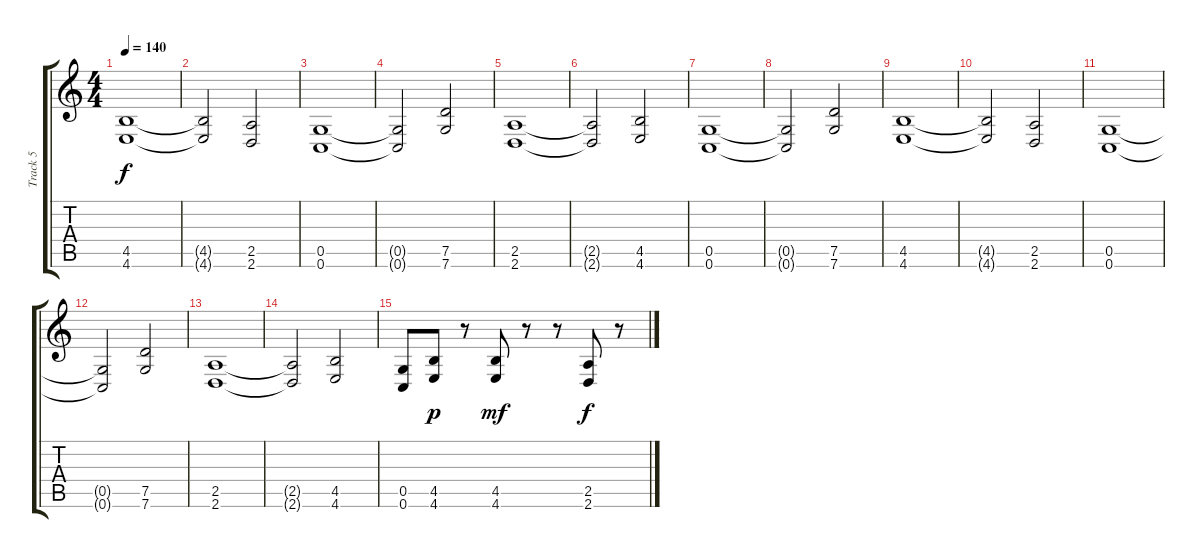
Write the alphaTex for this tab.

\track ("Track 5" "Track 5") {instrument distortionguitar}
\staff {score tabs}
\tuning (D4 A3 F3 C3 G2 C2) {hide}
\ts (4 4)
\tempo 140
\clef g2
\ks c
(4.5 4.6).1{dy f} |
(4.5{t} 4.6{t}).2 (2.5 2.6).2 |
(0.5 0.6).1 |
(0.5{t} 0.6{t}).2 (7.5 7.6).2 |
(2.5 2.6).1 |
(2.5{t} 2.6{t}).2 (4.5 4.6).2 |
(0.5 0.6).1 |
(0.5{t} 0.6{t}).2 (7.5 7.6).2 |
(4.5 4.6).1 |
(4.5{t} 4.6{t}).2 (2.5 2.6).2 |
(0.5 0.6).1 |
(0.5{t} 0.6{t}).2 (7.5 7.6).2 |
(2.5 2.6).1 |
(2.5{t} 2.6{t}).2 (4.5 4.6).2 |
(0.5 0.6).8 (4.5 4.6).8{dy p} r.8 (4.5 4.6).8{dy mf} r.8 r.8 (2.5 2.6).8{dy f} r.8
